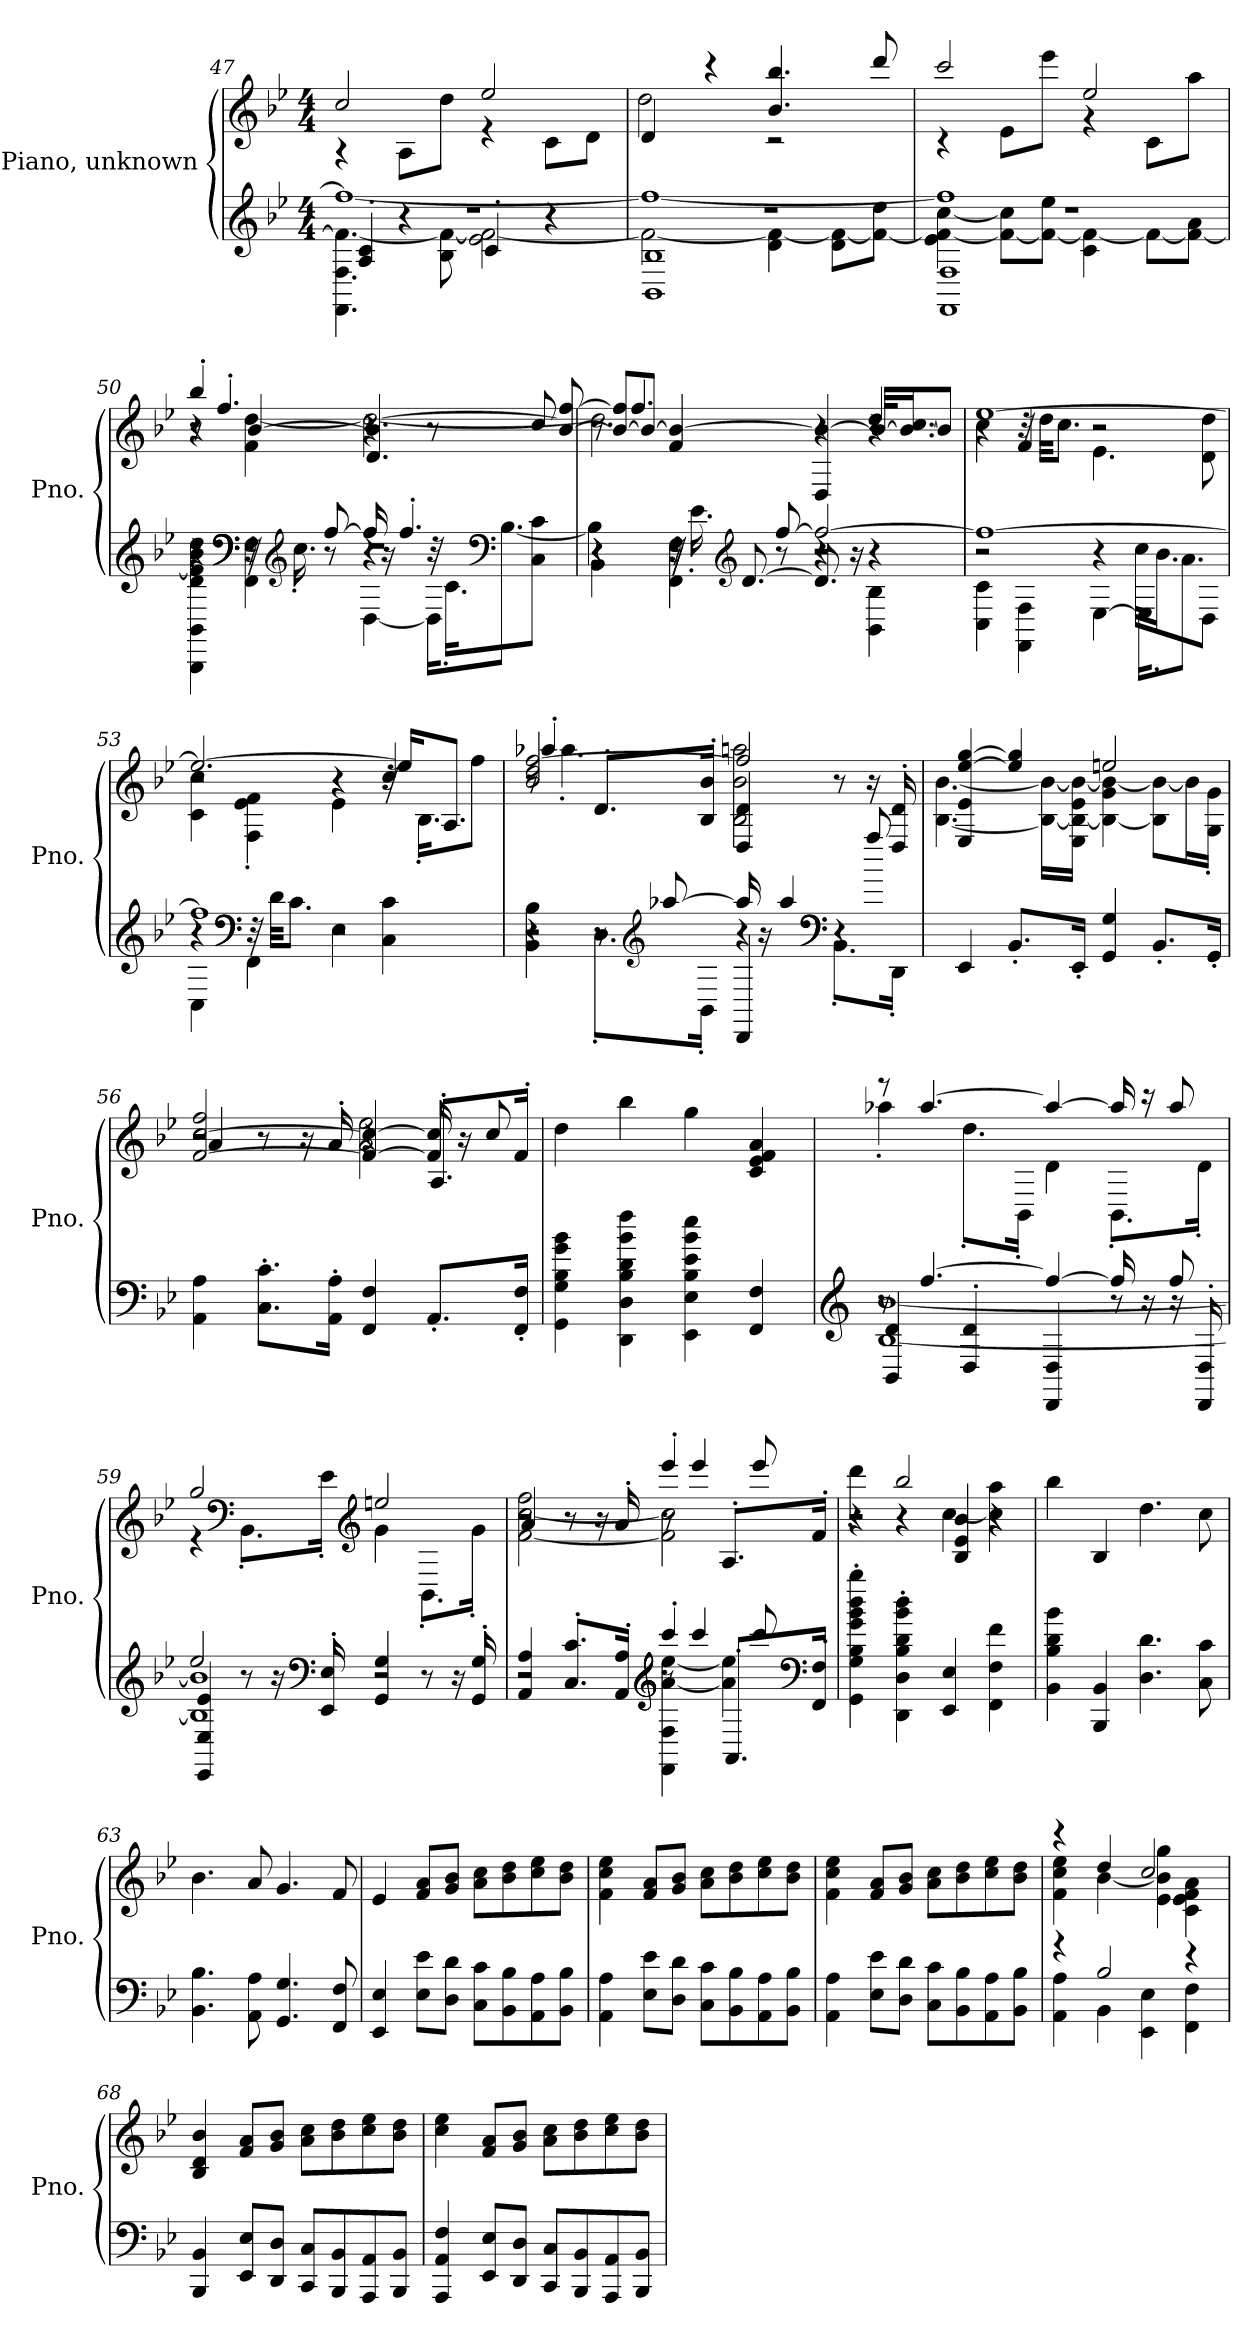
**kern	**kern
*part1	*part1
*staff2	*staff1
*I"Piano, unknown	*
*I'Pno.	*
*clefG2	*clefG2
*k[b-e-]	*k[b-e-]
*M4/4	*M4/4
=47	=47
*^	*^
*	*^	*	*
*	*	*^	*	*
1r	4.FF\ 4.F\ 4.f\_	4A/' 4c/'	1ff_	2cc/	4r
.	.	4r	.	.	8A\L
.	8B-\ 8f\_	.	.	.	8dd\J
.	2e-\ 2f\_	4c'/	.	2ee-/	4r
.	.	4r	.	.	8c\L
.	.	.	.	.	8d\J
=48	=48	=48	=48	=48	=48
1r	2f\_	1BB- 1B-	1ff_	4d/	2dd\
.	.	.	.	4r	.
.	4d\ 4f\_	.	.	4.b-/ 4.bb-/	2r
.	8d\ 8f\_L	.	.	.	.
.	8f\_ 8dd\J	.	.	8ddd/	.
!!LO:LB:g=z	!!
=49	=49	=49	=49	=49	=49
1r	4e-\ 4f\_ [4cc\	1FF 1F	1ff]	2ccc/	4r
.	8f\_ 8cc\]L	.	.	.	8e-\L
.	8f\_ 8ee-\J	.	.	.	8eee-\J
.	4c\ 4f\_	.	.	2ee-/	4r
.	8f\L_	.	.	.	8c\L
.	8f\_ 8a\J	.	.	.	8aa\J
=50	=50	=50	=50	=50	=50
*	*	*	*	*	*^
1r	4BBB-\ 4BB-\ 4d\ 4f\] 4b-\ 4dd\	4r	4r	8r	4r	4bb-'/
.	.	.	.	4.ff'/	.	.
*clefF4	*	*	*	*	*	*
.	32r	8r	4FF\ 4F\	.	4f\ [4dd\	[4b-/
*clefG2	*	*	*	*	*	*
.	16.cc'\	.	.	.	.	.
.	8r	[8ff/	.	.	.	.
.	4r	16ff/]	[4D\	4r	2dd\_	4.d/ 4.b-/_
.	.	16r	.	.	.	.
.	.	4.ff'/	.	.	.	.
.	32r	.	16D\KL]	8r	.	.
.	16.c'\KL	.	.	.	.	.
*clefF4	*	*	*	*	*	*
.	.	.	[8.B-\J	.	.	.
.	8C\ 8c\J	.	.	8cc/	.	8b-/_ [8ff/
!!LO:LB:g=z	!!	!!
=51	=51	=51	=51	=51	=51	=51
4r	4BB-\	4r	4B-\]	8r	2.dd\]	8b-/_ 8ff/]L
.	.	.	.	4.ff'/	.	8b-/J_
8r	32r	16r	4FF\ 4F\	.	.	4f/ 4b-/_
.	16.e-'\	.	.	.	.	.
*clefG2	*	*	*	*	*	*
.	.	[8.d/	.	.	.	.
[8ff/	8r	.	.	.	.	.
2ff/_	4r	8.d/]	2r	4r	.	4D/ 4b-/_
.	.	16r	.	.	.	.
.	4BB-\ 4B-\	4r	.	4dd/	4r	32b-/KLL_
.	.	.	.	.	.	16.b-/_ 16.cc/J
.	.	.	.	.	.	8b-/J]
*	*	*v	*v	*	*	*
=52	=52	=52	=52	=52	=52
1ff_	4C\ 4c\	2r	4r	4cc\	[1ee-
.	4FF\ 4F\	.	4f/	32r	.
.	.	.	.	32dd\KKL	.
.	.	.	.	8.cc\J	.
.	4r	[4E-\	2r	4.e-\	.
.	32cc\KLL	16E-\KL]	.	.	.
.	16.b-'\J	.	.	.	.
.	.	8.a\J	.	.	.
.	8D\J	.	.	8d\ 8dd\	.
!!LO:LB:g=z	!!	!!
=53	=53	=53	=53	=53	=53
1ff]	4C\	4r	2r	4c\ 4cc\	2.ee-/_
*clefF4	*	*	*	*	*
.	32r	4FF\	.	4F\' 4e-\' 4f\'	.
.	32d\KKL	.	.	.	.
.	8.c\J	.	.	.	.
.	4E-\	2r	4r	4e-\	.
.	4C\ 4c\	.	4cc/	32r	16ee-/KL]
.	.	.	.	16.B-'\KL	.
.	.	.	.	.	8.A/J
.	.	.	.	8ff\J	.
=54	=54	=54	=54	=54	=54
4r	4BB-\ 4B-\	2r	2b-/ 2dd/ [2ff/	8r	4aa-X'/
.	.	.	.	4.aa-'\	.
8r	8.D'\L	.	.	.	8.d'/L
*clefG2	*	*	*	*	*
[8aa-X/	.	.	.	.	.
.	16BB-'\Jk	.	.	.	16B-/' 16b-/'Jk
16aa-/]	4r	4DD/	2ff/]	2B-\ 2b-\ 2aan\	4D/ 4d/
16r	.	.	.	.	.
4aa-/	.	.	.	.	.
*clefF4	*	*	*	*	*
.	8.BB-'\L	4r	.	.	8r
8aa-/	.	.	.	.	16r
.	16DD'\Jk	.	.	.	16D/' 16d/'
*v	*v	*v	*	*	*
*	*	*v	*v
!!LO:PB:g=z
=55	=55	=55
4EE-/	4E-/ 4e-/ [4ee-/ [4gg/	[4.B-\ [4.b-\
8.BB-'/L	4ee-/] 4gg/]	.
.	.	16B-\_ 16b-\_LL
16EE-'/Jk	.	16E-\ 16B-\_ 16e-\ 16b-\_JJ
4GG/ 4G/	2een/	4B-\_ 4g\ 4b-\_
8.BB-'/L	.	8B-\] 8b-\_L
.	.	16b-\L]
16GG'/Jk	.	16G\' 16g\'JJ
=56	=56	=56
*	*	*^
4AA\ 4A\	[2f/ [2cc/ 2ff/	2r	4a/
8.C\' 8.c\'L	.	.	8r
.	.	.	16r
16AA\' 16A\'Jk	.	.	16a'/
4FF/ 4F/	4f/_ 4cc/_	2a\ 2ee-\	4r
8.AA'/L	16f/] 16cc/]	.	8.A'/L
.	16r	.	.
.	8cc/	.	.
16FF/' 16F/'Jk	.	.	16f'/Jk
*	*v	*v	*v
=57	=57
4GG\ 4G\ 4B-\ 4g\ 4b-\	4dd\
4DD\ 4D\ 4B-\ 4d\ 4b-\ 4ff\	4bb-\
4EE-\ 4E-\ 4B-\ 4e-\ 4b-\ 4ee-\	4gg\
4FF/ 4F/	4c/ 4e-/ 4f/ 4a/
!!LO:LB:g=z
=58	=58
*clefG2	*
*^	*^
*	*^	*	*
8r	[1B- [1b-	4BB-/ 4d/	8r	4aa-X'\
[4.ff/	.	.	[4.aa-/	.
.	.	4D/' 4d/'	.	8.dd'\L
.	.	.	.	16BB-'\Jk
4ff/_	.	4DD/ 4D/	4aa-/_	4d\
16ff/]	.	8r	16aa-/]	8.BB-'\L
16r	.	.	16r	.
8ff/	.	16r	8aa-/	.
.	.	16DD/' 16D/'	.	16d'\Jk
=59	=59	=59	=59	=59
2ee-/	1B-] 1b-]	4EE-/ 4E-/ 4e-/	2gg/	4r
*	*	*	*clefF4	*
.	.	8r	.	8.BB-'\L
.	.	16r	.	.
*clefF4	*	*	*	*
.	.	16EE-/' 16E-/'	.	16e-'\Jk
*	*	*	*clefG2	*
2r	.	4GG/ 4G/	2een/	4g\
.	.	8r	.	8.BB-'\L
.	.	16r	.	.
.	.	16GG/' 16G/'	.	16g'\Jk
=60	=60	=60	=60	=60
*	*	*	*	*^
2r	2r	4AA/ 4A/	2r	[2f\ [2cc\ 2ff\	4a/
.	.	8.C/' 8.c/'L	.	.	8r
.	.	.	.	.	16r
.	.	16AA/' 16A/'Jk	.	.	16a'/
*clefG2	*	*	*	*	*
8r	4FF\ 4F\ [4a\ [4ee-\	4ccc'/	8r	2f\] 2cc\]	4eee-'/
4ccc/	.	.	4eee-/	.	.
.	4a\] 4ee-\]	8.AA'/L	.	.	8.A'/L
8ccc/	.	.	8eee-/	.	.
*clefF4	*	*	*	*	*
.	.	16FF/' 16F/'Jk	.	.	16f'/Jk
*v	*v	*v	*	*	*
!!LO:LB:g=z	!!	!!
=61	=61	=61	=61
4GG\' 4G\' 4B-\' 4g\' 4b-\' 4dd\' 4bb-\'	4r	4ddd'\	2r
4DD\' 4D\' 4B-\' 4d\' 4b-\' 4dd\'	2bb-/	4r	.
4EE-/ 4E-/	.	[4cc\	4B-/ 4e-/ 4b-/
4FF\ 4F\ 4f\	4r	4cc\] 4aa\	4r
*	*v	*v	*v
=62	=62
4BB-\ 4B-\ 4d\ 4b-\	4bb-\
4BBB-/ 4BB-/	4B-/
4.D\ 4.d\	4.dd\
8C\ 8c\	8cc\
=63	=63
4.BB-\ 4.B-\	4.b-\
8AA\ 8A\	8a/
4.GG/ 4.G/	4.g/
8FF/ 8F/	8f/
=64	=64
4EE-/ 4E-/	4e-/
8E-\ 8e-\L	8f/ 8a/L
8D\ 8d\J	8g/ 8b-/J
8C\ 8c\L	8a\ 8cc\L
8BB-\ 8B-\	8b-\ 8dd\
8AA\ 8A\	8cc\ 8ee-\
8BB-\ 8B-\J	8b-\ 8dd\J
=65	=65
4AA\ 4A\	4f\ 4cc\ 4ee-\
8E-\ 8e-\L	8f/ 8a/L
8D\ 8d\J	8g/ 8b-/J
8C\ 8c\L	8a\ 8cc\L
8BB-\ 8B-\	8b-\ 8dd\
8AA\ 8A\	8cc\ 8ee-\
8BB-\ 8B-\J	8b-\ 8dd\J
!!LO:LB:g=z
=66	=66
4AA\ 4A\	4f\ 4cc\ 4ee-\
8E-\ 8e-\L	8f/ 8a/L
8D\ 8d\J	8g/ 8b-/J
8C\ 8c\L	8a\ 8cc\L
8BB-\ 8B-\	8b-\ 8dd\
8AA\ 8A\	8cc\ 8ee-\
8BB-\ 8B-\J	8b-\ 8dd\J
=67	=67
*^	*^
4r	4AA\ 4A\	4r	4f\ 4cc\ 4ee-\
2B-/	4BB-\	4dd/	[4b-\
.	4EE-\ 4E-\	2cc/	4e-\ 4b-\] 4gg\
4r	4FF\ 4F\	.	4c\ 4e-\ 4f\ 4a\
*v	*v	*	*
*	*v	*v
=68	=68
4BBB-/ 4BB-/	4B-/ 4d/ 4b-/
8EE-/ 8E-/L	8f/ 8a/L
8DD/ 8D/J	8g/ 8b-/J
8CC/ 8C/L	8a\ 8cc\L
8BBB-/ 8BB-/	8b-\ 8dd\
8AAA/ 8AA/	8cc\ 8ee-\
8BBB-/ 8BB-/J	8b-\ 8dd\J
=69	=69
4AAA/ 4AA/ 4F/	4cc\ 4ee-\
8EE-/ 8E-/L	8f/ 8a/L
8DD/ 8D/J	8g/ 8b-/J
8CC/ 8C/L	8a\ 8cc\L
8BBB-/ 8BB-/	8b-\ 8dd\
8AAA/ 8AA/	8cc\ 8ee-\
8BBB-/ 8BB-/J	8b-\ 8dd\J
=	=
*-	*-
